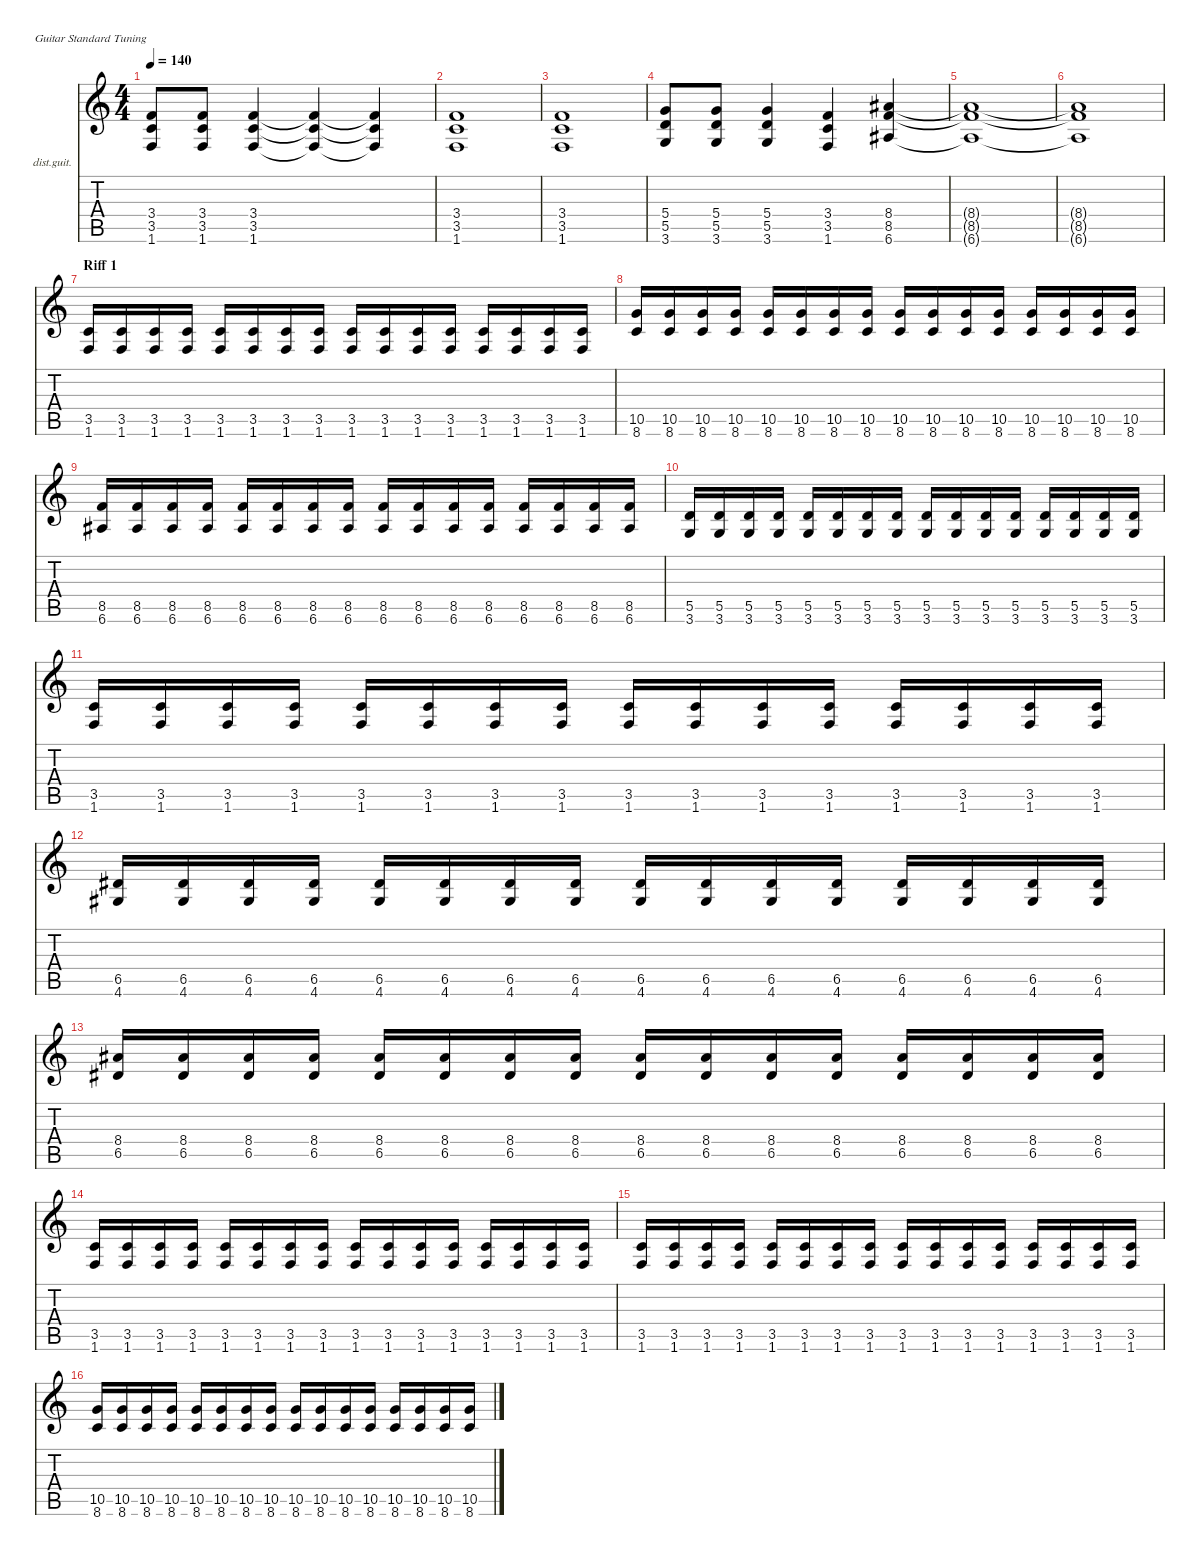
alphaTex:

\defaultSystemsLayout 4
\hideDynamics
\bracketExtendMode nobrackets
\firstSystemTrackNameOrientation horizontal
\otherSystemsTrackNameOrientation horizontal
\track ("Distortion Guitar" "dist.guit.") {instrument distortionguitar}
\staff {score tabs}
\tuning (E4 B3 G3 D3 A2 E2)
\ts (4 4)
\tempo 140
\clef g2
\ks c
(1.6 3.5 3.4).8{dy mf} (1.6 3.5 3.4).8 (1.6 3.5 3.4).4 (1.6{t} 3.5{t} 3.4{t}).4 (1.6{t} 3.5{t} 3.4{t}).4 |
(1.6 3.5 3.4).1 |
(3.4 1.6 3.5).1 |
(5.4 5.5 3.6).8{dy f} (5.4 5.5 3.6).8 (5.4 5.5 3.6).4 (3.4 3.5 1.6).4 (6.6{acc #} 8.5 8.4{acc #}).4 |
(6.6{t acc #} 8.5{t} 8.4{t acc #}).1 |
(6.6{t acc #} 8.5{t} 8.4{t acc #}).1 |
\section ("" "Riff 1")
(1.6 3.5).16{dy mf} (1.6 3.5).16 (1.6 3.5).16 (1.6 3.5).16 (1.6 3.5).16 (1.6 3.5).16 (1.6 3.5).16 (1.6 3.5).16 (1.6 3.5).16 (1.6 3.5).16 (1.6 3.5).16 (1.6 3.5).16 (1.6 3.5).16 (1.6 3.5).16 (1.6 3.5).16 (1.6 3.5).16 |
(10.5 8.6).16 (10.5 8.6).16 (10.5 8.6).16 (10.5 8.6).16 (10.5 8.6).16 (10.5 8.6).16 (10.5 8.6).16 (10.5 8.6).16 (10.5 8.6).16 (10.5 8.6).16 (10.5 8.6).16 (10.5 8.6).16 (10.5 8.6).16 (10.5 8.6).16 (10.5 8.6).16 (10.5 8.6).16 |
(8.5 6.6{acc #}).16 (6.6{acc #} 8.5).16 (6.6{acc #} 8.5).16 (6.6{acc #} 8.5).16 (6.6{acc #} 8.5).16 (6.6{acc #} 8.5).16 (6.6{acc #} 8.5).16 (6.6{acc #} 8.5).16 (6.6{acc #} 8.5).16 (6.6{acc #} 8.5).16 (6.6{acc #} 8.5).16 (6.6{acc #} 8.5).16 (6.6{acc #} 8.5).16 (6.6{acc #} 8.5).16 (6.6{acc #} 8.5).16 (6.6{acc #} 8.5).16 |
(3.6 5.5).16 (5.5 3.6).16 (5.5 3.6).16 (5.5 3.6).16 (5.5 3.6).16 (5.5 3.6).16 (5.5 3.6).16 (5.5 3.6).16 (3.6 5.5).16 (5.5 3.6).16 (5.5 3.6).16 (5.5 3.6).16 (5.5 3.6).16 (5.5 3.6).16 (5.5 3.6).16 (5.5 3.6).16 |
(1.6 3.5).16 (1.6 3.5).16 (1.6 3.5).16 (1.6 3.5).16 (1.6 3.5).16 (1.6 3.5).16 (1.6 3.5).16 (1.6 3.5).16 (1.6 3.5).16 (1.6 3.5).16 (1.6 3.5).16 (1.6 3.5).16 (1.6 3.5).16 (1.6 3.5).16 (1.6 3.5).16 (1.6 3.5).16 |
(4.6{acc #} 6.5{acc #}).16 (4.6{acc #} 6.5{acc #}).16 (4.6{acc #} 6.5{acc #}).16 (4.6{acc #} 6.5{acc #}).16 (4.6{acc #} 6.5{acc #}).16 (4.6{acc #} 6.5{acc #}).16 (4.6{acc #} 6.5{acc #}).16 (6.5{acc #} 4.6{acc #}).16 (4.6{acc #} 6.5{acc #}).16 (4.6{acc #} 6.5{acc #}).16 (4.6{acc #} 6.5{acc #}).16 (4.6{acc #} 6.5{acc #}).16 (4.6{acc #} 6.5{acc #}).16 (4.6{acc #} 6.5{acc #}).16 (4.6{acc #} 6.5{acc #}).16 (6.5{acc #} 4.6{acc #}).16 |
(6.5{acc #} 8.4{acc #}).16 (6.5{acc #} 8.4{acc #}).16 (6.5{acc #} 8.4{acc #}).16 (6.5{acc #} 8.4{acc #}).16 (6.5{acc #} 8.4{acc #}).16 (6.5{acc #} 8.4{acc #}).16 (6.5{acc #} 8.4{acc #}).16 (6.5{acc #} 8.4{acc #}).16 (6.5{acc #} 8.4{acc #}).16 (6.5{acc #} 8.4{acc #}).16 (6.5{acc #} 8.4{acc #}).16 (6.5{acc #} 8.4{acc #}).16 (6.5{acc #} 8.4{acc #}).16 (6.5{acc #} 8.4{acc #}).16 (6.5{acc #} 8.4{acc #}).16 (6.5{acc #} 8.4{acc #}).16 |
(1.6 3.5).16 (1.6 3.5).16 (1.6 3.5).16 (1.6 3.5).16 (1.6 3.5).16 (1.6 3.5).16 (1.6 3.5).16 (1.6 3.5).16 (1.6 3.5).16 (1.6 3.5).16 (1.6 3.5).16 (1.6 3.5).16 (1.6 3.5).16 (1.6 3.5).16 (1.6 3.5).16 (1.6 3.5).16 |
(1.6 3.5).16 (1.6 3.5).16 (1.6 3.5).16 (1.6 3.5).16 (1.6 3.5).16 (1.6 3.5).16 (1.6 3.5).16 (1.6 3.5).16 (1.6 3.5).16 (1.6 3.5).16 (1.6 3.5).16 (1.6 3.5).16 (1.6 3.5).16 (1.6 3.5).16 (1.6 3.5).16 (1.6 3.5).16 |
(10.5 8.6).16 (10.5 8.6).16 (10.5 8.6).16 (10.5 8.6).16 (10.5 8.6).16 (10.5 8.6).16 (10.5 8.6).16 (10.5 8.6).16 (10.5 8.6).16 (10.5 8.6).16 (10.5 8.6).16 (10.5 8.6).16 (10.5 8.6).16 (10.5 8.6).16 (10.5 8.6).16 (10.5 8.6).16
